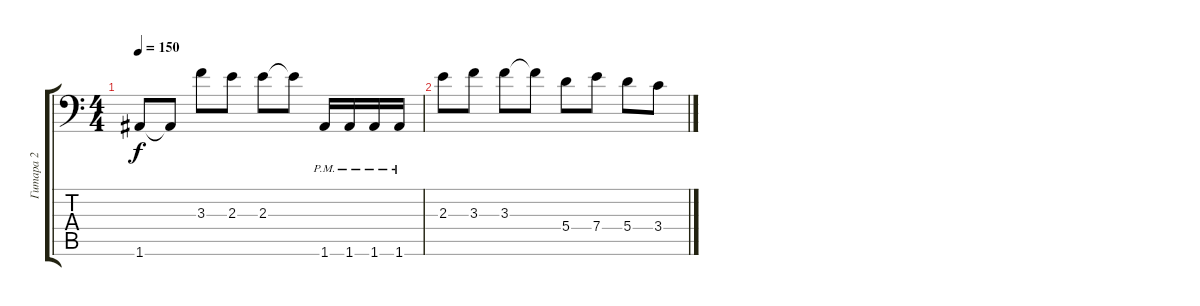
\track ("Гитара 2" "Гитара 2") {solo instrument distortionguitar}
\staff {score tabs}
\tuning (B3 Gb3 D3 A2 E2 A1) {hide}
\ts (4 4)
\tempo 150
\clef f4
\ks c
1.6.8{dy f} 1.6{t}.8 3.3.8 2.3.8 2.3.8 2.3{t}.8 1.6{pm}.16 1.6{pm}.16 1.6{pm}.16 1.6{pm}.16 |
2.3.8 3.3.8 3.3.8 3.3{t}.8 5.4.8 7.4.8 5.4.8 3.4.8
